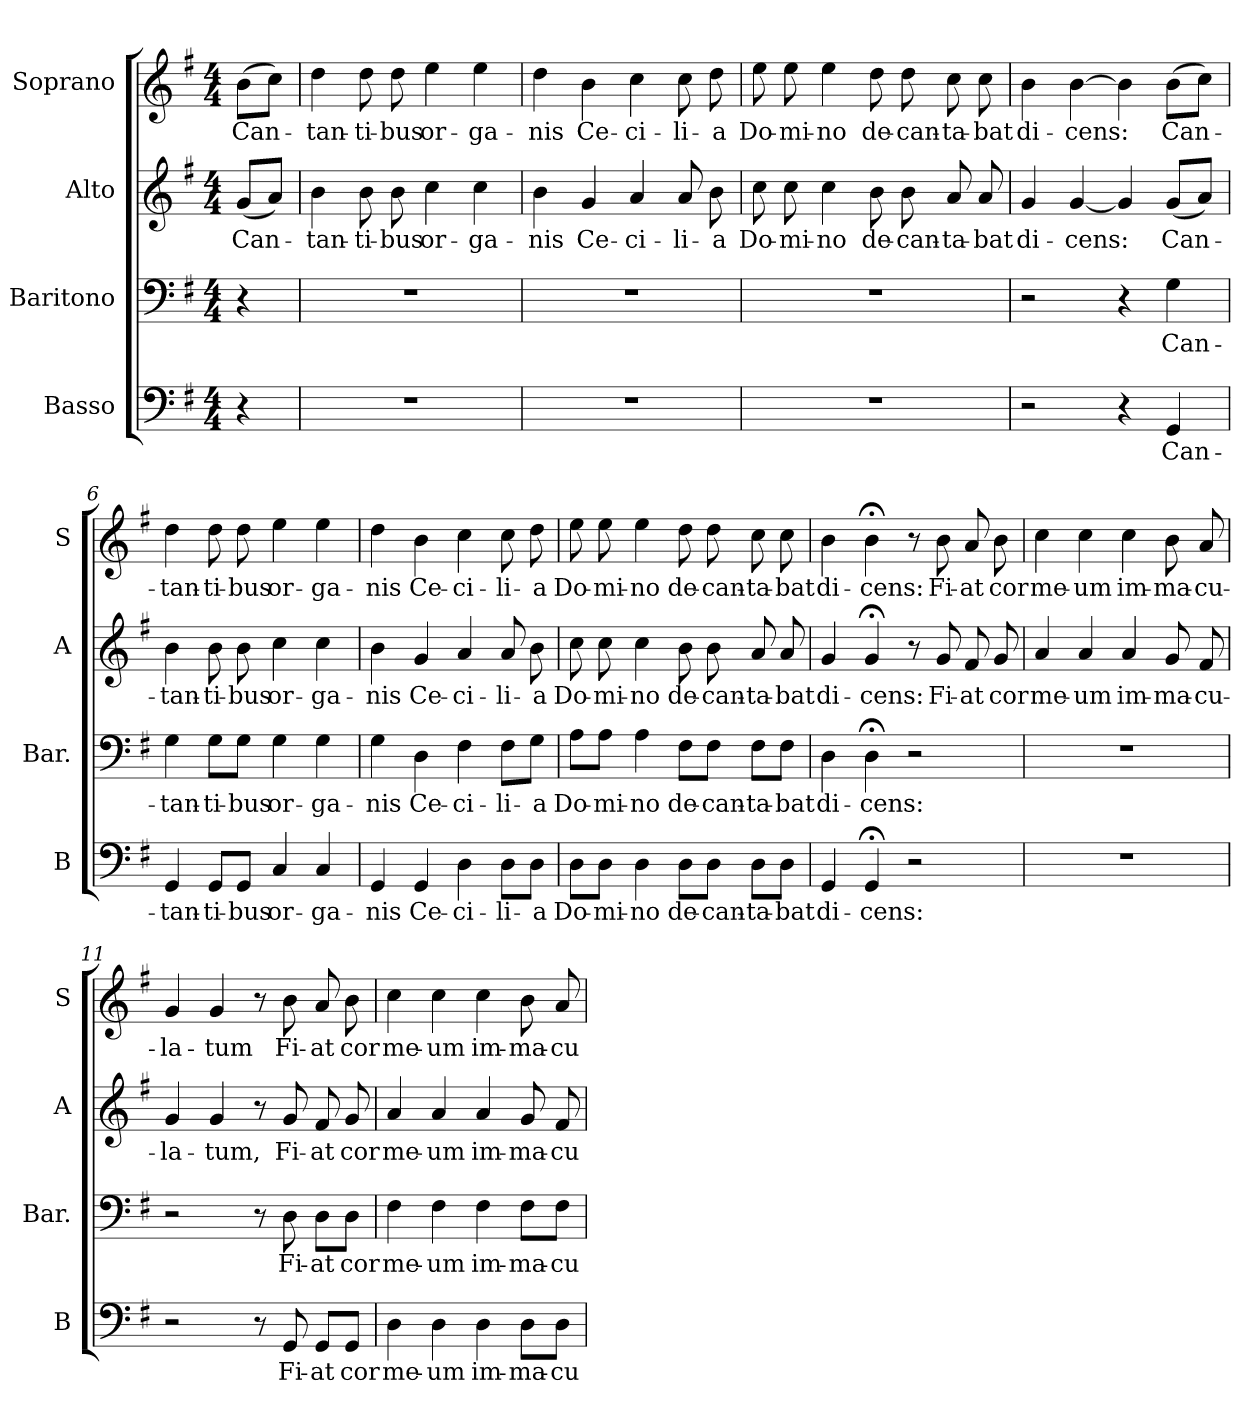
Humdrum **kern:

**kern	**text	**kern	**text	**kern	**text	**kern	**text
*part4	*part4	*part3	*part3	*part2	*part2	*part1	*part1
*staff4	*staff4	*staff3	*staff3	*staff2	*staff2	*staff1	*staff1
*I"Basso	*	*I"Baritono	*	*I"Alto	*	*I"Soprano	*
*I'B	*	*I'Bar.	*	*I'A	*	*I'S	*
!!LO:PB:g=z
*stria5	*	*stria5	*	*stria5	*	*stria5	*
*clefF4	*	*clefF4	*	*clefG2	*	*clefG2	*
*k[f#]	*	*k[f#]	*	*k[f#]	*	*k[f#]	*
*G:	*	*G:	*	*G:	*	*G:	*
*M4/4	*	*M4/4	*	*M4/4	*	*M4/4	*
=1	=1	=1	=1	=1	=1	=1	=1
!	!	!	!	!	!LO:LY:b:cj	!	!LO:LY:b:cj
4r	.	4r	.	(<8g/L	Can-	(>8b\L	Can-
.	.	.	.	8a/J)	.	8cc\J)	.
=2	=2	=2	=2	=2	=2	=2	=2
!	!	!	!	!	!LO:LY:b:cj	!	!LO:LY:b:cj
1r	.	1r	.	4b\	-tan-	4dd\	-tan-
!	!	!	!	!	!LO:LY:b:cj	!	!LO:LY:b:cj
.	.	.	.	8b\	-ti-	8dd\	-ti-
!	!	!	!	!	!LO:LY:b:cj	!	!LO:LY:b:cj
.	.	.	.	8b\	-bus	8dd\	-bus
!	!	!	!	!	!LO:LY:b:cj	!	!LO:LY:b:cj
.	.	.	.	4cc\	or-	4ee\	or-
!	!	!	!	!	!LO:LY:b:cj	!	!LO:LY:b:cj
.	.	.	.	4cc\	-ga-	4ee\	-ga-
=3	=3	=3	=3	=3	=3	=3	=3
!	!	!	!	!	!LO:LY:b:cj	!	!LO:LY:b:cj
1r	.	1r	.	4b\	-nis	4dd\	-nis
!	!	!	!	!	!LO:LY:b:cj	!	!LO:LY:b:cj
.	.	.	.	4g/	Ce-	4b\	Ce-
!	!	!	!	!	!LO:LY:b:cj	!	!LO:LY:b:cj
.	.	.	.	4a/	-ci-	4cc\	-ci-
!	!	!	!	!	!LO:LY:b:cj	!	!LO:LY:b:cj
.	.	.	.	8a/	-li-	8cc\	-li-
!	!	!	!	!	!LO:LY:b:cj	!	!LO:LY:b:cj
.	.	.	.	8b\	-a	8dd\	-a
!!LO:LB:g=z
=4	=4	=4	=4	=4	=4	=4	=4
!	!	!	!	!	!LO:LY:b:cj	!	!LO:LY:b:cj
1r	.	1r	.	8cc\	Do-	8ee\	Do-
!	!	!	!	!	!LO:LY:b:cj	!	!LO:LY:b:cj
.	.	.	.	8cc\	-mi-	8ee\	-mi-
!	!	!	!	!	!LO:LY:b:cj	!	!LO:LY:b:cj
.	.	.	.	4cc\	-no	4ee\	-no
!	!	!	!	!	!LO:LY:b:cj	!	!LO:LY:b:cj
.	.	.	.	8b\	de-	8dd\	de-
!	!	!	!	!	!LO:LY:b:cj	!	!LO:LY:b:cj
.	.	.	.	8b\	-can-	8dd\	-can-
!	!	!	!	!	!LO:LY:b:cj	!	!LO:LY:b:cj
.	.	.	.	8a/	-ta-	8cc\	-ta-
!	!	!	!	!	!LO:LY:b:cj	!	!LO:LY:b:cj
.	.	.	.	8a/	-bat	8cc\	-bat
=5	=5	=5	=5	=5	=5	=5	=5
!	!	!	!	!	!LO:LY:b:cj	!	!LO:LY:b:cj
2r	.	2r	.	4g/	di-	4b\	di-
!	!	!	!	!	!LO:LY:b	!	!LO:LY:b
.	.	.	.	[<4g/	-cens:	[>4b\	-cens:
4r	.	4r	.	4g/]	.	4b\]	.
!	!LO:LY:b:cj	!	!LO:LY:b:cj	!	!LO:LY:b:cj	!	!LO:LY:b:cj
4GG/	Can-	4G\	Can-	(<8g/L	Can-	(>8b\L	Can-
.	.	.	.	8a/J)	.	8cc\J)	.
=6	=6	=6	=6	=6	=6	=6	=6
!	!LO:LY:b:cj	!	!LO:LY:b:cj	!	!LO:LY:b:cj	!	!LO:LY:b:cj
4GG/	-tan-	4G\	-tan-	4b\	-tan-	4dd\	-tan-
!	!LO:LY:b:cj	!	!LO:LY:b:cj	!	!LO:LY:b:cj	!	!LO:LY:b:cj
8GG/L	-ti-	8G\L	-ti-	8b\	-ti-	8dd\	-ti-
!	!LO:LY:b:cj	!	!LO:LY:b:cj	!	!LO:LY:b:cj	!	!LO:LY:b:cj
8GG/J	-bus	8G\J	-bus	8b\	-bus	8dd\	-bus
!	!LO:LY:b:cj	!	!LO:LY:b:cj	!	!LO:LY:b:cj	!	!LO:LY:b:cj
4C/	or-	4G\	or-	4cc\	or-	4ee\	or-
!	!LO:LY:b:cj	!	!LO:LY:b:cj	!	!LO:LY:b:cj	!	!LO:LY:b:cj
4C/	-ga-	4G\	-ga-	4cc\	-ga-	4ee\	-ga-
!!LO:LB:g=z
=7	=7	=7	=7	=7	=7	=7	=7
!	!LO:LY:b:cj	!	!LO:LY:b:cj	!	!LO:LY:b:cj	!	!LO:LY:b:cj
4GG/	-nis	4G\	-nis	4b\	-nis	4dd\	-nis
!	!LO:LY:b:cj	!	!LO:LY:b:cj	!	!LO:LY:b:cj	!	!LO:LY:b:cj
4GG/	Ce-	4D\	Ce-	4g/	Ce-	4b\	Ce-
!	!LO:LY:b:cj	!	!LO:LY:b:cj	!	!LO:LY:b:cj	!	!LO:LY:b:cj
4D\	-ci-	4F#\	-ci-	4a/	-ci-	4cc\	-ci-
!	!LO:LY:b:cj	!	!LO:LY:b:cj	!	!LO:LY:b:cj	!	!LO:LY:b:cj
8D\L	-li-	8F#\L	-li-	8a/	-li-	8cc\	-li-
!	!LO:LY:b:cj	!	!LO:LY:b:cj	!	!LO:LY:b:cj	!	!LO:LY:b:cj
8D\J	-a	8G\J	-a	8b\	-a	8dd\	-a
=8	=8	=8	=8	=8	=8	=8	=8
!	!LO:LY:b:cj	!	!LO:LY:b:cj	!	!LO:LY:b:cj	!	!LO:LY:b:cj
8D\L	Do-	8A\L	Do-	8cc\	Do-	8ee\	Do-
!	!LO:LY:b:cj	!	!LO:LY:b:cj	!	!LO:LY:b:cj	!	!LO:LY:b:cj
8D\J	-mi-	8A\J	-mi-	8cc\	-mi-	8ee\	-mi-
!	!LO:LY:b:cj	!	!LO:LY:b:cj	!	!LO:LY:b:cj	!	!LO:LY:b:cj
4D\	-no	4A\	-no	4cc\	-no	4ee\	-no
!	!LO:LY:b:cj	!	!LO:LY:b:cj	!	!LO:LY:b:cj	!	!LO:LY:b:cj
8D\L	de-	8F#\L	de-	8b\	de-	8dd\	de-
!	!LO:LY:b:cj	!	!LO:LY:b:cj	!	!LO:LY:b:cj	!	!LO:LY:b:cj
8D\J	-can-	8F#\J	-can-	8b\	-can-	8dd\	-can-
!	!LO:LY:b:cj	!	!LO:LY:b:cj	!	!LO:LY:b:cj	!	!LO:LY:b:cj
8D\L	-ta-	8F#\L	-ta-	8a/	-ta-	8cc\	-ta-
!	!LO:LY:b:cj	!	!LO:LY:b:cj	!	!LO:LY:b:cj	!	!LO:LY:b:cj
8D\J	-bat	8F#\J	-bat	8a/	-bat	8cc\	-bat
=9	=9	=9	=9	=9	=9	=9	=9
!	!LO:LY:b:cj	!	!LO:LY:b:cj	!	!LO:LY:b:cj	!	!LO:LY:b:cj
4GG/	di-	4D\	di-	4g/	di-	4b\	di-
!	!LO:LY:b:cj	!	!LO:LY:b:cj	!	!LO:LY:b:cj	!	!LO:LY:b:cj
4GG;</	-cens:	4D;<\	-cens:	4g;</	-cens:	4b;<\	-cens:
2r	.	2r	.	8r	.	8r	.
!	!	!	!	!	!LO:LY:b:cj	!	!LO:LY:b:cj
.	.	.	.	8g/	Fi-	8b\	Fi-
!	!	!	!	!	!LO:LY:b:cj	!	!LO:LY:b:cj
.	.	.	.	8f#/	-at	8a/	-at
!	!	!	!	!	!LO:LY:b:cj	!	!LO:LY:b:cj
.	.	.	.	8g/	cor	8b\	cor
!!LO:PB:g=z
=10	=10	=10	=10	=10	=10	=10	=10
!	!	!	!	!	!LO:LY:b:cj	!	!LO:LY:b:cj
1r	.	1r	.	4a/	me-	4cc\	me-
!	!	!	!	!	!LO:LY:b:cj	!	!LO:LY:b:cj
.	.	.	.	4a/	-um	4cc\	-um
!	!	!	!	!	!LO:LY:b:cj	!	!LO:LY:b:cj
.	.	.	.	4a/	im-	4cc\	im-
!	!	!	!	!	!LO:LY:b:cj	!	!LO:LY:b:cj
.	.	.	.	8g/	-ma-	8b\	-ma-
!	!	!	!	!	!LO:LY:b:cj	!	!LO:LY:b:cj
.	.	.	.	8f#/	-cu-	8a/	-cu-
=11	=11	=11	=11	=11	=11	=11	=11
!	!	!	!	!	!LO:LY:b:cj	!	!LO:LY:b:cj
2r	.	2r	.	4g/	-la-	4g/	-la-
!	!	!	!	!	!LO:LY:b:cj	!	!LO:LY:b:cj
.	.	.	.	4g/	-tum,	4g/	-tum
8r	.	8r	.	8r	.	8r	.
!	!LO:LY:b:cj	!	!LO:LY:b:cj	!	!LO:LY:b:cj	!	!LO:LY:b:cj
8GG/	Fi-	8D\	Fi-	8g/	Fi-	8b\	Fi-
!	!LO:LY:b:cj	!	!LO:LY:b:cj	!	!LO:LY:b:cj	!	!LO:LY:b:cj
8GG/L	-at	8D\L	-at	8f#/	-at	8a/	-at
!	!LO:LY:b:cj	!	!LO:LY:b:cj	!	!LO:LY:b:cj	!	!LO:LY:b:cj
8GG/J	cor	8D\J	cor	8g/	cor	8b\	cor
=12	=12	=12	=12	=12	=12	=12	=12
!	!LO:LY:b:cj	!	!LO:LY:b:cj	!	!LO:LY:b:cj	!	!LO:LY:b:cj
4D\	me-	4F#\	me-	4a/	me-	4cc\	me-
!	!LO:LY:b:cj	!	!LO:LY:b:cj	!	!LO:LY:b:cj	!	!LO:LY:b:cj
4D\	-um	4F#\	-um	4a/	-um	4cc\	-um
!	!LO:LY:b:cj	!	!LO:LY:b:cj	!	!LO:LY:b:cj	!	!LO:LY:b:cj
4D\	im-	4F#\	im-	4a/	im-	4cc\	im-
!	!LO:LY:b:cj	!	!LO:LY:b:cj	!	!LO:LY:b:cj	!	!LO:LY:b:cj
8D\L	-ma-	8F#\L	-ma-	8g/	-ma-	8b\	-ma-
!	!LO:LY:b:cj	!	!LO:LY:b:cj	!	!LO:LY:b:cj	!	!LO:LY:b:cj
8D\J	-cu-	8F#\J	-cu-	8f#/	-cu-	8a/	-cu-
=	=	=	=	=	=	=	=
*-	*-	*-	*-	*-	*-	*-	*-
